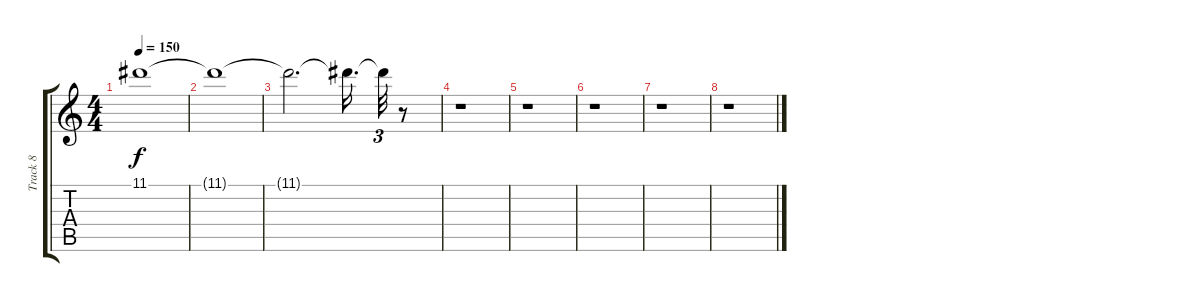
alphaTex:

\track ("Track 8" "Track 8") {instrument distortionguitar}
\staff {score tabs}
\tuning (E4 B3 G3 D3 A2 E2) {hide}
\ts (4 4)
\tempo 150
\clef g2
\ks c
11.1{t}.1{dy f} |
11.1{t}.1 |
11.1{t}.2{d} 11.1{t}.16{d} 11.1{t}.32{tu (3 2)} r.8 |
r.1 |
r.1 |
r.1 |
r.1 |
r.1
